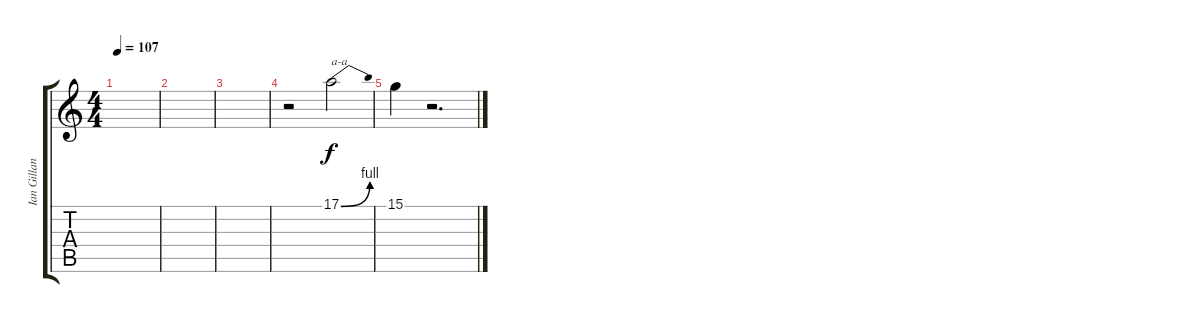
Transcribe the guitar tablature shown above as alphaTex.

\track ("Ian Gillan " "Ian Gillan") {instrument lead2sawtooth}
\staff {score tabs}
\tuning (E4 B3 G3 D3 A2 E2) {hide}
\ts (4 4)
\tempo 107
\clef g2
\ks c
|
|
|
r.2 17.1{be (bend 0 0 60 4)}.2{txt "a-a" dy f} |
15.1.4 r.2{d}
